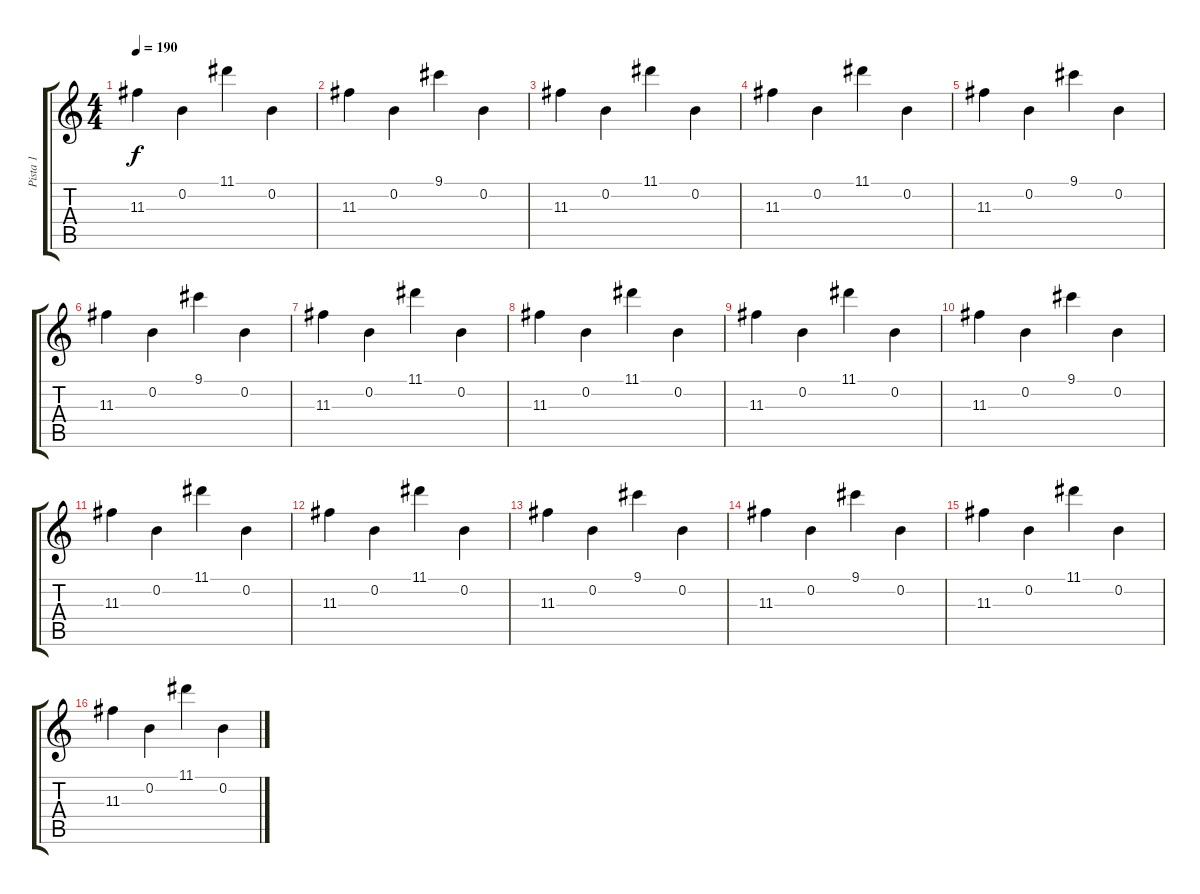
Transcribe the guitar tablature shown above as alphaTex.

\track ("Pista 1" "Pista 1") {instrument acousticguitarsteel}
\staff {score tabs}
\tuning (E4 B3 G3 D3 A2 E2) {hide}
\ts (4 4)
\tempo 190
\clef g2
\ks c
11.3.4{dy f} 0.2.4 11.1.4 0.2.4 |
11.3.4 0.2.4 9.1.4 0.2.4 |
11.3.4 0.2.4 11.1.4 0.2.4 |
11.3.4 0.2.4 11.1.4 0.2.4 |
11.3.4 0.2.4 9.1.4 0.2.4 |
11.3.4 0.2.4 9.1.4 0.2.4 |
11.3.4 0.2.4 11.1.4 0.2.4 |
11.3.4 0.2.4 11.1.4 0.2.4 |
11.3.4 0.2.4 11.1.4 0.2.4 |
11.3.4 0.2.4 9.1.4 0.2.4 |
11.3.4 0.2.4 11.1.4 0.2.4 |
11.3.4 0.2.4 11.1.4 0.2.4 |
11.3.4 0.2.4 9.1.4 0.2.4 |
11.3.4 0.2.4 9.1.4 0.2.4 |
11.3.4 0.2.4 11.1.4 0.2.4 |
11.3.4 0.2.4 11.1.4 0.2.4
